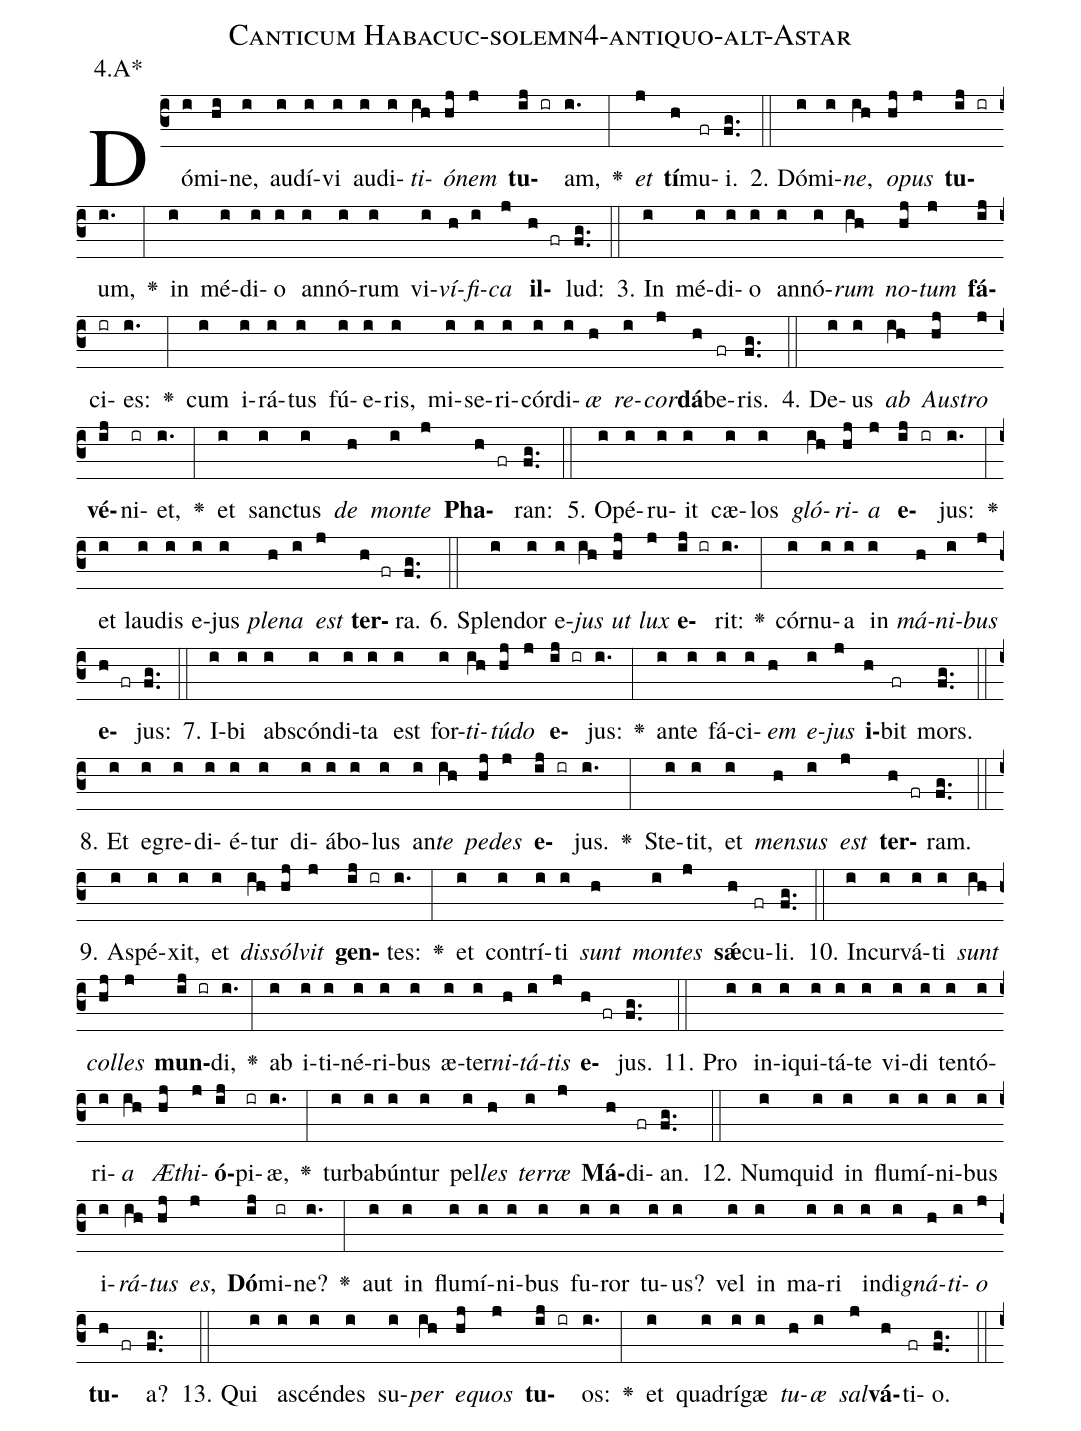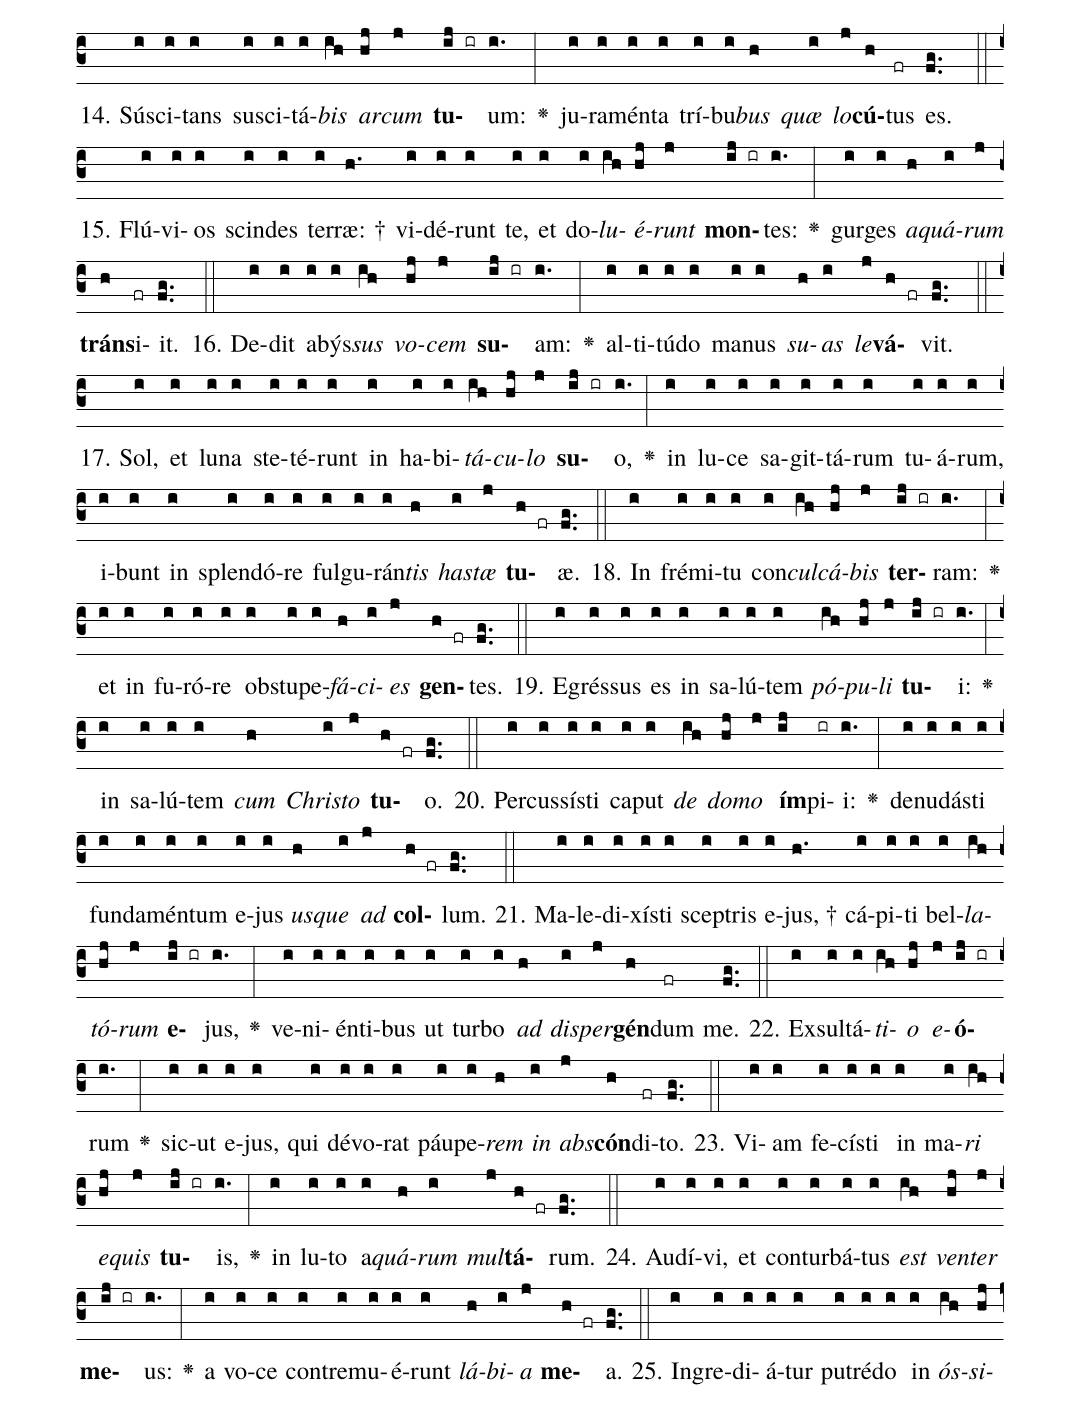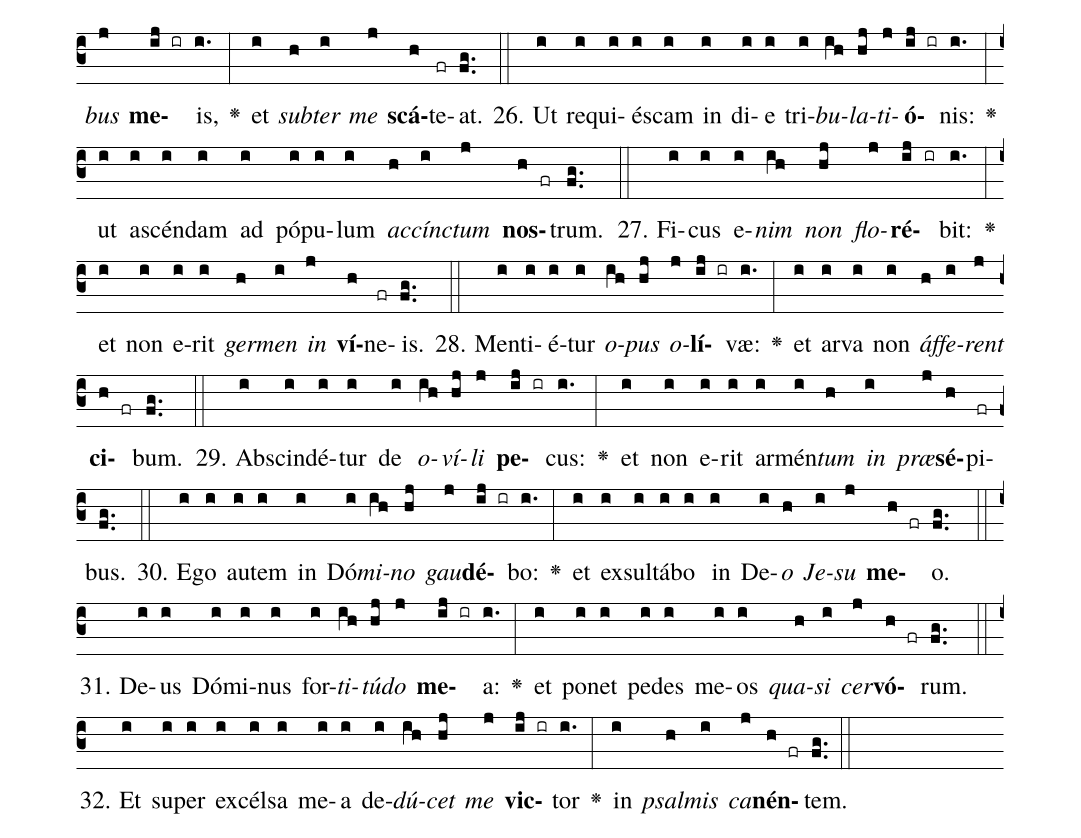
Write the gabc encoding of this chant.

name: Canticum Habacuc-solemn4-antiquo-alt-Astar;
annotation: 4.A*;
%%
(c3)Dó(i)mi(hi)ne,(i) au(i)dí(i)vi(i) au(i)di(i)<i>ti</i>(ih)<i>ó</i>(hj)<i>nem</i>(j) <b>tu</b>(ij ir)am,(i.) <v>\greheightstar</v>(:) <i>et</i>(j) <b>tí</b>(h)mu(fr)i.(fg..) (::)
2. Dó(i)mi(i)<i>ne</i>,(ih) <i>o</i>(hj)<i>pus</i>(j) <b>tu</b>(ij ir)um,(i.) <v>\greheightstar</v>(:) in(i) mé(i)di(i)o(i) an(i)nó(i)rum(i) vi(i)<i>ví</i>(h)<i>fi</i>(i)<i>ca</i>(j) <b>il</b>(h fr)lud:(fg..) (::)
3. In(i) mé(i)di(i)o(i) an(i)nó(i)<i>rum</i>(ih) <i>no</i>(hj)<i>tum</i>(j) <b>fá</b>(ij)ci(ir)es:(i.) <v>\greheightstar</v>(:) cum(i) i(i)rá(i)tus(i) fú(i)e(i)ris,(i) mi(i)se(i)ri(i)cór(i)di(i)<i>æ</i>(h) <i>re</i>(i)<i>cor</i>(j)<b>dá</b>(h)be(fr)ris.(fg..) (::)
4. De(i)us(i) <i>ab</i>(ih) <i>Aus</i>(hj)<i>tro</i>(j) <b>vé</b>(ij)ni(ir)et,(i.) <v>\greheightstar</v>(:) et(i) sanc(i)tus(i) <i>de</i>(h) <i>mon</i>(i)<i>te</i>(j) <b>Pha</b>(h fr)ran:(fg..) (::)
5. O(i)pé(i)ru(i)it(i) cæ(i)los(i) <i>gló</i>(ih)<i>ri</i>(hj)<i>a</i>(j) <b>e</b>(ij ir)jus:(i.) <v>\greheightstar</v>(:) et(i) lau(i)dis(i) e(i)jus(i) <i>ple</i>(h)<i>na</i>(i) <i>est</i>(j) <b>ter</b>(h fr)ra.(fg..) (::)
6. Splen(i)dor(i) e(i)<i>jus</i>(ih) <i>ut</i>(hj) <i>lux</i>(j) <b>e</b>(ij ir)rit:(i.) <v>\greheightstar</v>(:) cór(i)nu(i)a(i) in(i) <i>má</i>(h)<i>ni</i>(i)<i>bus</i>(j) <b>e</b>(h fr)jus:(fg..) (::)
7. I(i)bi(i) abs(i)cón(i)di(i)ta(i) est(i) for(i)<i>ti</i>(ih)<i>tú</i>(hj)<i>do</i>(j) <b>e</b>(ij ir)jus:(i.) <v>\greheightstar</v>(:) an(i)te(i) fá(i)ci(i)<i>em</i>(h) <i>e</i>(i)<i>jus</i>(j) <b>i</b>(h)bit(fr) mors.(fg..) (::)
8. Et(i) e(i)gre(i)di(i)é(i)tur(i) di(i)á(i)bo(i)lus(i) an(i)<i>te</i>(ih) <i>pe</i>(hj)<i>des</i>(j) <b>e</b>(ij ir)jus.(i.) <v>\greheightstar</v>(:) Ste(i)tit,(i) et(i) <i>men</i>(h)<i>sus</i>(i) <i>est</i>(j) <b>ter</b>(h fr)ram.(fg..) (::)
9. A(i)spé(i)xit,(i) et(i) <i>dis</i>(ih)<i>sól</i>(hj)<i>vit</i>(j) <b>gen</b>(ij ir)tes:(i.) <v>\greheightstar</v>(:) et(i) con(i)trí(i)ti(i) <i>sunt</i>(h) <i>mon</i>(i)<i>tes</i>(j) <b>sǽ</b>(h)cu(fr)li.(fg..) (::)
10. In(i)cur(i)vá(i)ti(i) <i>sunt</i>(ih) <i>col</i>(hj)<i>les</i>(j) <b>mun</b>(ij ir)di,(i.) <v>\greheightstar</v>(:) ab(i) i(i)ti(i)né(i)ri(i)bus(i) æ(i)ter(i)<i>ni</i>(h)<i>tá</i>(i)<i>tis</i>(j) <b>e</b>(h fr)jus.(fg..) (::)
11. Pro(i) in(i)i(i)qui(i)tá(i)te(i) vi(i)di(i) ten(i)tó(i)ri(i)<i>a</i>(ih) <i>Æ</i>(hj)<i>thi</i>(j)<b>ó</b>(ij)pi(ir)æ,(i.) <v>\greheightstar</v>(:) tur(i)ba(i)bún(i)tur(i) pel(i)<i>les</i>(h) <i>ter</i>(i)<i>ræ</i>(j) <b>Má</b>(h)di(fr)an.(fg..) (::)
12. Num(i)quid(i) in(i) flu(i)mí(i)ni(i)bus(i) i(i)<i>rá</i>(ih)<i>tus</i>(hj) <i>es</i>,(j) <b>Dó</b>(ij)mi(ir)ne?(i.) <v>\greheightstar</v>(:) aut(i) in(i) flu(i)mí(i)ni(i)bus(i) fu(i)ror(i) tu(i)us?(i) vel(i) in(i) ma(i)ri(i) in(i)di(i)<i>gná</i>(h)<i>ti</i>(i)<i>o</i>(j) <b>tu</b>(h fr)a?(fg..) (::)
13. Qui(i) a(i)scén(i)des(i) su(i)<i>per</i>(ih) <i>e</i>(hj)<i>quos</i>(j) <b>tu</b>(ij ir)os:(i.) <v>\greheightstar</v>(:) et(i) qua(i)drí(i)gæ(i) <i>tu</i>(h)<i>æ</i>(i) <i>sal</i>(j)<b>vá</b>(h)ti(fr)o.(fg..) (::)
14. Sú(i)sci(i)tans(i) su(i)sci(i)tá(i)<i>bis</i>(ih) <i>ar</i>(hj)<i>cum</i>(j) <b>tu</b>(ij ir)um:(i.) <v>\greheightstar</v>(:) ju(i)ra(i)mén(i)ta(i) trí(i)bu(i)<i>bus</i>(h) <i>quæ</i>(i) <i>lo</i>(j)<b>cú</b>(h)tus(fr) es.(fg..) (::)
15. Flú(i)vi(i)os(i) scin(i)des(i) ter(i)ræ: †(h.) vi(i)dé(i)runt(i) te,(i) et(i) do(i)<i>lu</i>(ih)<i>é</i>(hj)<i>runt</i>(j) <b>mon</b>(ij ir)tes:(i.) <v>\greheightstar</v>(:) gur(i)ges(i) <i>a</i>(h)<i>quá</i>(i)<i>rum</i>(j) <b>tráns</b>(h)i(fr)it.(fg..) (::)
16. De(i)dit(i) a(i)býs(i)<i>sus</i>(ih) <i>vo</i>(hj)<i>cem</i>(j) <b>su</b>(ij ir)am:(i.) <v>\greheightstar</v>(:) al(i)ti(i)tú(i)do(i) ma(i)nus(i) <i>su</i>(h)<i>as</i>(i) <i>le</i>(j)<b>vá</b>(h fr)vit.(fg..) (::)
17. Sol,(i) et(i) lu(i)na(i) ste(i)té(i)runt(i) in(i) ha(i)bi(i)<i>tá</i>(ih)<i>cu</i>(hj)<i>lo</i>(j) <b>su</b>(ij ir)o,(i.) <v>\greheightstar</v>(:) in(i) lu(i)ce(i) sa(i)git(i)tá(i)rum(i) tu(i)á(i)rum,(i) i(i)bunt(i) in(i) splen(i)dó(i)re(i) ful(i)gu(i)rán(i)<i>tis</i>(h) <i>has</i>(i)<i>tæ</i>(j) <b>tu</b>(h fr)æ.(fg..) (::)
18. In(i) fré(i)mi(i)tu(i) con(i)<i>cul</i>(ih)<i>cá</i>(hj)<i>bis</i>(j) <b>ter</b>(ij ir)ram:(i.) <v>\greheightstar</v>(:) et(i) in(i) fu(i)ró(i)re(i) ob(i)stu(i)pe(i)<i>fá</i>(h)<i>ci</i>(i)<i>es</i>(j) <b>gen</b>(h fr)tes.(fg..) (::)
19. E(i)grés(i)sus(i) es(i) in(i) sa(i)lú(i)tem(i) <i>pó</i>(ih)<i>pu</i>(hj)<i>li</i>(j) <b>tu</b>(ij ir)i:(i.) <v>\greheightstar</v>(:) in(i) sa(i)lú(i)tem(i) <i>cum</i>(h) <i>Chris</i>(i)<i>to</i>(j) <b>tu</b>(h fr)o.(fg..) (::)
20. Per(i)cus(i)sís(i)ti(i) ca(i)put(i) <i>de</i>(ih) <i>do</i>(hj)<i>mo</i>(j) <b>ím</b>(ij)pi(ir)i:(i.) <v>\greheightstar</v>(:) de(i)nu(i)dás(i)ti(i) fun(i)da(i)mén(i)tum(i) e(i)jus(i) <i>us</i>(h)<i>que</i>(i) <i>ad</i>(j) <b>col</b>(h fr)lum.(fg..) (::)
21. Ma(i)le(i)di(i)xís(i)ti(i) scep(i)tris(i) e(i)jus, †(h.) cá(i)pi(i)ti(i) bel(i)<i>la</i>(ih)<i>tó</i>(hj)<i>rum</i>(j) <b>e</b>(ij ir)jus,(i.) <v>\greheightstar</v>(:) ve(i)ni(i)én(i)ti(i)bus(i) ut(i) tur(i)bo(i) <i>ad</i>(h) <i>di</i>(i)<i>sper</i>(j)<b>gén</b>(h)dum(fr) me.(fg..) (::)
22. Ex(i)sul(i)tá(i)<i>ti</i>(ih)<i>o</i>(hj) <i>e</i>(j)<b>ó</b>(ij ir)rum(i.) <v>\greheightstar</v>(:) sic(i)ut(i) e(i)jus,(i) qui(i) dé(i)vo(i)rat(i) páu(i)pe(i)<i>rem</i>(h) <i>in</i>(i) <i>abs</i>(j)<b>cón</b>(h)di(fr)to.(fg..) (::)
23. Vi(i)am(i) fe(i)cís(i)ti(i) in(i) ma(i)<i>ri</i>(ih) <i>e</i>(hj)<i>quis</i>(j) <b>tu</b>(ij ir)is,(i.) <v>\greheightstar</v>(:) in(i) lu(i)to(i) a(i)<i>quá</i>(h)<i>rum</i>(i) <i>mul</i>(j)<b>tá</b>(h fr)rum.(fg..) (::)
24. Au(i)dí(i)vi,(i) et(i) con(i)tur(i)bá(i)tus(i) <i>est</i>(ih) <i>ven</i>(hj)<i>ter</i>(j) <b>me</b>(ij ir)us:(i.) <v>\greheightstar</v>(:) a(i) vo(i)ce(i) con(i)tre(i)mu(i)é(i)runt(i) <i>lá</i>(h)<i>bi</i>(i)<i>a</i>(j) <b>me</b>(h fr)a.(fg..) (::)
25. In(i)gre(i)di(i)á(i)tur(i) pu(i)tré(i)do(i) in(i) <i>ós</i>(ih)<i>si</i>(hj)<i>bus</i>(j) <b>me</b>(ij ir)is,(i.) <v>\greheightstar</v>(:) et(i) <i>sub</i>(h)<i>ter</i>(i) <i>me</i>(j) <b>scá</b>(h)te(fr)at.(fg..) (::)
26. Ut(i) re(i)qui(i)és(i)cam(i) in(i) di(i)e(i) tri(i)<i>bu</i>(ih)<i>la</i>(hj)<i>ti</i>(j)<b>ó</b>(ij ir)nis:(i.) <v>\greheightstar</v>(:) ut(i) a(i)scén(i)dam(i) ad(i) pó(i)pu(i)lum(i) <i>ac</i>(h)<i>cínc</i>(i)<i>tum</i>(j) <b>nos</b>(h fr)trum.(fg..) (::)
27. Fi(i)cus(i) e(i)<i>nim</i>(ih) <i>non</i>(hj) <i>flo</i>(j)<b>ré</b>(ij ir)bit:(i.) <v>\greheightstar</v>(:) et(i) non(i) e(i)rit(i) <i>ger</i>(h)<i>men</i>(i) <i>in</i>(j) <b>ví</b>(h)ne(fr)is.(fg..) (::)
28. Men(i)ti(i)é(i)tur(i) <i>o</i>(ih)<i>pus</i>(hj) <i>o</i>(j)<b>lí</b>(ij ir)væ:(i.) <v>\greheightstar</v>(:) et(i) ar(i)va(i) non(i) <i>áf</i>(h)<i>fe</i>(i)<i>rent</i>(j) <b>ci</b>(h fr)bum.(fg..) (::)
29. Ab(i)scin(i)dé(i)tur(i) de(i) <i>o</i>(ih)<i>ví</i>(hj)<i>li</i>(j) <b>pe</b>(ij ir)cus:(i.) <v>\greheightstar</v>(:) et(i) non(i) e(i)rit(i) ar(i)mén(i)<i>tum</i>(h) <i>in</i>(i) <i>præ</i>(j)<b>sé</b>(h)pi(fr)bus.(fg..) (::)
30. E(i)go(i) au(i)tem(i) in(i) Dó(i)<i>mi</i>(ih)<i>no</i>(hj) <i>gau</i>(j)<b>dé</b>(ij ir)bo:(i.) <v>\greheightstar</v>(:) et(i) ex(i)sul(i)tá(i)bo(i) in(i) De(i)<i>o</i>(h) <i>Je</i>(i)<i>su</i>(j) <b>me</b>(h fr)o.(fg..) (::)
31. De(i)us(i) Dó(i)mi(i)nus(i) for(i)<i>ti</i>(ih)<i>tú</i>(hj)<i>do</i>(j) <b>me</b>(ij ir)a:(i.) <v>\greheightstar</v>(:) et(i) po(i)net(i) pe(i)des(i) me(i)os(i) <i>qua</i>(h)<i>si</i>(i) <i>cer</i>(j)<b>vó</b>(h fr)rum.(fg..) (::)
32. Et(i) su(i)per(i) ex(i)cél(i)sa(i) me(i)a(i) de(i)<i>dú</i>(ih)<i>cet</i>(hj) <i>me</i>(j) <b>vic</b>(ij ir)tor(i.) <v>\greheightstar</v>(:) in(i) <i>psal</i>(h)<i>mis</i>(i) <i>ca</i>(j)<b>nén</b>(h fr)tem.(fg..) (::)
